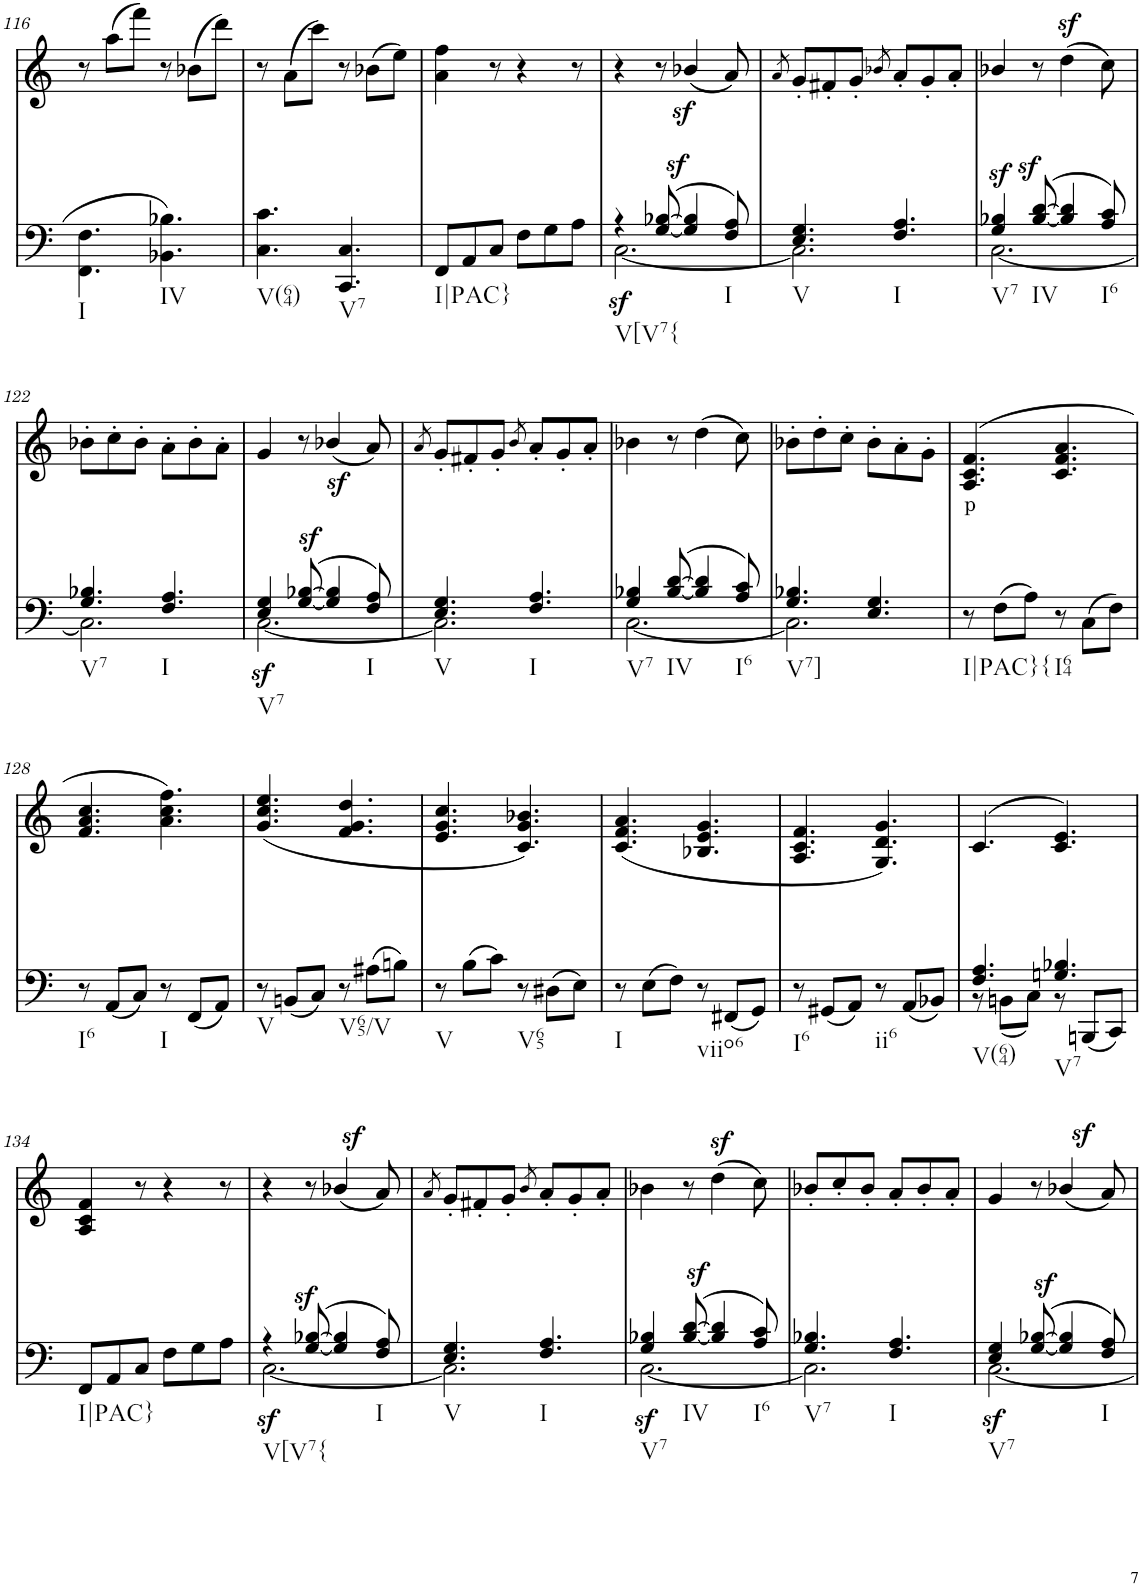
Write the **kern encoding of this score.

**kern	**dynam	**kern	**text
*part2	*part2	*part1	*part1
*staff2	*staff2	*staff1	*staff1
*I"piano	*	*I"piano	*
*I'Pno	*	*I'Pno	*
!!LO:PB:g=z
*clefF4	*	*clefG2	*
*k[]	*	*k[]	*
*M6/8	*	*M6/8	*
=116	=116	=116	=116
!LO:TX:b:t=I	!	!	!
4.FF\ 4.F\	.	8r	.
.	.	(8aa\L	.
.	.	8fff\J)	.
!LO:TX:b:t=IV	!	!	!
4.BB-X\ 4.B-X\	.	8r	.
.	.	(8b-X\L	.
.	.	8ddd\J)	.
=117	=117	=117	=117
!LO:TX:b:t=V(64)	!	!	!
4.C\ 4.c\	.	8r	.
.	.	(8a\L	.
.	.	8ccc\J)	.
!LO:TX:b:t=V7	!	!	!
4.CC/ 4.C/	.	8r	.
.	.	(8b-X\L	.
.	.	8ee\J)	.
=118	=118	=118	=118
!LO:TX:b:t=I|PAC}	!	!	!
8FF/L	.	4a\ 4ff\	.
8AA/	.	.	.
8C/J	.	8r	.
8F\L	.	4r	.
8G\	.	.	.
8A\J	.	8r	.
=119	=119	=119	=119
*^	*	*	*
!LO:TX:b:t=V[V7{	!	!	!	!
!	!	!LO:DY:b	!	!
4r	[2.C\	sf	4r	.
!	!	!LO:DY:a	!	!
([<8G/ [8B-X/	.	sf	8r	.
4G/] 4B-/]	.	.	(4b-Xz</	.
!LO:TX:b:t=I	!	!	!	!
8F/ 8A/)	.	.	8a/)	.
=120	=120	=120	=120	=120
.	.	.	8qa/	.
!LO:TX:b:t=V	!	!	!	!
4.E/ 4.G/	2.C\]	.	8g'/L	.
.	.	.	8f#X'/	.
.	.	.	8g'/J	.
.	.	.	8qb-X/	.
!LO:TX:b:t=I	!	!	!	!
4.F/ 4.A/	.	.	8a'/L	.
.	.	.	8g'/	.
.	.	.	8a'/J	.
=121	=121	=121	=121	=121
!LO:TX:b:t=V7	!	!	!	!
!	!	!LO:DY:a	!	!
4G/ 4B-X/	[2.C\	sf	4b-X/	.
!LO:TX:b:t=IV	!	!	!	!
([<8B-/ [8d/	.	.	8r	.
!	!	!LO:DY:a	!	!
4B-/] 4d/]	.	sf	(4ddz>\	.
!LO:TX:b:t=I6	!	!	!	!
8A/ 8c/)	.	.	8cc\)	.
!!LO:LB:g=z
=122	=122	=122	=122	=122
!LO:TX:b:t=V7	!	!	!	!
4.G/ 4.B-X/	2.C\]	.	8b-X'\L	.
.	.	.	8cc'\	.
.	.	.	8b-'\J	.
!LO:TX:b:t=I	!	!	!	!
4.F/ 4.A/	.	.	8a'\L	.
.	.	.	8b-'\	.
.	.	.	8a'\J	.
=123	=123	=123	=123	=123
!LO:TX:b:t=V7	!	!	!	!
!	!	!LO:DY:b	!	!
4E/ 4G/	[2.C\	sf	4g/	.
!	!	!LO:DY:a	!	!
([<8G/ [8B-X/	.	sf	8r	.
4G/] 4B-/]	.	.	(4b-Xz</	.
!LO:TX:b:t=I	!	!	!	!
8F/ 8A/)	.	.	8a/)	.
=124	=124	=124	=124	=124
.	.	.	8qa/	.
!LO:TX:b:t=V	!	!	!	!
4.E/ 4.G/	2.C\]	.	8g'/L	.
.	.	.	8f#X'/	.
.	.	.	8g'/J	.
.	.	.	8qb/	.
!LO:TX:b:t=I	!	!	!	!
4.F/ 4.A/	.	.	8a'/L	.
.	.	.	8g'/	.
.	.	.	8a'/J	.
=125	=125	=125	=125	=125
!LO:TX:b:t=V7	!	!	!	!
4G/ 4B-X/	[2.C\	.	4b-X\	.
!LO:TX:b:t=IV	!	!	!	!
([<8B-/ [8d/	.	.	8r	.
4B-/] 4d/]	.	.	(4dd\	.
!LO:TX:b:t=I6	!	!	!	!
8A/ 8c/)	.	.	8cc\)	.
=126	=126	=126	=126	=126
!LO:TX:b:t=V7]	!	!	!	!
4.G/ 4.B-X/	2.C\]	.	8b-X'\L	.
.	.	.	8dd'\	.
.	.	.	8cc'\J	.
4.E/ 4.G/	.	.	8b-'\L	.
.	.	.	8a'\	.
.	.	.	8g'\J	.
*v	*v	*	*	*
=127	=127	=127	=127
!LO:TX:b:t=I|PAC}{	!	!	!
!	!	!	!LO:LY:b
8r	.	(4.A/ 4.c/ 4.f/	p
(8F\L	.	.	.
8A\J)	.	.	.
!LO:TX:b:t=I64	!	!	!
8r	.	4.c/ 4.f/ 4.a/	.
(8C\L	.	.	.
8F\J)	.	.	.
!!LO:LB:g=z
=128	=128	=128	=128
!LO:TX:b:t=I6	!	!	!
8r	.	4.f/ 4.a/ 4.cc/	.
(8AA/L	.	.	.
8C/J)	.	.	.
!LO:TX:b:t=I	!	!	!
8r	.	4.a\ 4.cc\ 4.ff\)	.
(8FF/L	.	.	.
8AA/J)	.	.	.
=129	=129	=129	=129
!LO:TX:b:t=V	!	!	!
8r	.	(4.g/ 4.cc/ 4.ee/	.
(8BBn/L	.	.	.
8C/J)	.	.	.
!LO:TX:b:t=V65/V	!	!	!
8r	.	4.f/ 4.g/ 4.dd/	.
(8A#X\L	.	.	.
8Bn\J)	.	.	.
=130	=130	=130	=130
!LO:TX:b:t=V	!	!	!
8r	.	4.e/ 4.g/ 4.cc/	.
(8B\L	.	.	.
8c\J)	.	.	.
!LO:TX:b:t=V65	!	!	!
8r	.	4.c/ 4.g/ 4.b-X/)	.
(8D#X\L	.	.	.
8E\J)	.	.	.
=131	=131	=131	=131
!LO:TX:b:t=I	!	!	!
8r	.	(4.c/ 4.f/ 4.a/	.
(8E\L	.	.	.
8F\J)	.	.	.
!LO:TX:b:t=viio6	!	!	!
8r	.	4.B-X/ 4.e/ 4.g/	.
(8FF#X/L	.	.	.
8GG/J)	.	.	.
=132	=132	=132	=132
!LO:TX:b:t=I6	!	!	!
8r	.	4.A/ 4.c/ 4.f/	.
(8GG#X/L	.	.	.
8AA/J)	.	.	.
!LO:TX:b:t=ii6	!	!	!
8r	.	4.G/ 4.d/ 4.g/)	.
(8AA/L	.	.	.
8BB-X/J)	.	.	.
=133	=133	=133	=133
*^	*	*	*
!LO:TX:b:t=V(64)	!	!	!	!
4.F/ 4.A/	8r	.	(>4.c/	.
.	(8BBn\L	.	.	.
.	8C\J)	.	.	.
!LO:TX:b:t=V7	!	!	!	!
4.Gn/ 4.B-X/	8r	.	4.c/ 4.e/)	.
.	(8BBBn/L	.	.	.
.	8CC/J)	.	.	.
!!LO:LB:g=z
=134	=134	=134	=134	=134
!LO:TX:b:t=I|PAC}	!	!	!	!
*v	*v	*	*	*
8FF/L	.	4A/ 4c/ 4f/	.
8AA/	.	.	.
8C/J	.	8r	.
8F\L	.	4r	.
8G\	.	.	.
8A\J	.	8r	.
=135	=135	=135	=135
*^	*	*	*
!LO:TX:b:t=V[V7{	!	!	!	!
!	!	!LO:DY:b	!	!
4r	[2.C\	sf	4r	.
([<8G/ [8B-X/	.	.	8r	.
!	!	!LO:DY:a	!	!
4G/] 4B-/]	.	sf	(4b-Xz>/	.
!LO:TX:b:t=I	!	!	!	!
8F/ 8A/)	.	.	8a/)	.
=136	=136	=136	=136	=136
.	.	.	8qa/	.
!LO:TX:b:t=V	!	!	!	!
4.E/ 4.G/	2.C\]	.	8g'/L	.
.	.	.	8f#X'/	.
.	.	.	8g'/J	.
.	.	.	8qb/	.
!LO:TX:b:t=I	!	!	!	!
4.F/ 4.A/	.	.	8a'/L	.
.	.	.	8g'/	.
.	.	.	8a'/J	.
=137	=137	=137	=137	=137
!LO:TX:b:t=V7	!	!	!	!
!	!	!LO:DY:b	!	!
4G/ 4B-X/	[2.C\	sf	4b-X\	.
!LO:TX:b:t=IV	!	!	!	!
!	!	!LO:DY:a	!	!
([<8B-/ [8d/	.	sf	8r	.
4B-/] 4d/]	.	.	(4ddz>\	.
!LO:TX:b:t=I6	!	!	!	!
8A/ 8c/)	.	.	8cc\)	.
=138	=138	=138	=138	=138
!LO:TX:b:t=V7	!	!	!	!
4.G/ 4.B-X/	2.C\]	.	8b-X'/L	.
.	.	.	8cc'/	.
.	.	.	8b-'/J	.
!LO:TX:b:t=I	!	!	!	!
4.F/ 4.A/	.	.	8a'/L	.
.	.	.	8b-'/	.
.	.	.	8a'/J	.
=139	=139	=139	=139	=139
!LO:TX:b:t=V7	!	!	!	!
!	!	!LO:DY:b	!	!
4E/ 4G/	[2.C\	sf	4g/	.
!	!	!LO:DY:a	!	!
([<8G/ [8B-X/	.	sf	8r	.
4G/] 4B-/]	.	.	(4b-Xz>/	.
!LO:TX:b:t=I	!	!	!	!
8F/ 8A/)	.	.	8a/)	.
*v	*v	*	*	*
=	=	=	=
*-	*-	*-	*-
